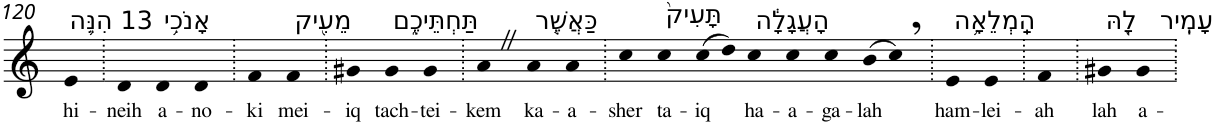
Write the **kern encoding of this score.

**kern	**text
*part1	*part1
*staff1	*staff1
*I"Piano	*
*I'Pno	*
!!LO:PB:g=z
*clefG2	*
*k[]	*
=120	=120
!LO:TX:a:t=13 הִנֵּ֛ה	!
!	!LO:LY:b
4e	hi-
=121.	=121.
!	!LO:LY:b
4d	-neih
!LO:TX:a:t=אָנֹכִ֥י	!
!	!LO:LY:b
4d	a-
!	!LO:LY:b
4d	-no-
=122.	=122.
!	!LO:LY:b
4f	-ki
!LO:TX:a:t=מֵעִ֖יק	!
!	!LO:LY:b
4f	mei-
=123.	=123.
!	!LO:LY:b
4g#X	-iq
!LO:TX:a:t=תַּחְתֵּיכֶ֑ם	!
!	!LO:LY:b
4g#	tach-
!	!LO:LY:b
4g#	-tei-
=124.	=124.
!	!LO:LY:b
4aZ	-kem
!LO:TX:a:t=כַּאֲשֶׁ֤ר	!
!	!LO:LY:b
4a	ka-
!	!LO:LY:b
4a	-a-
=125.	=125.
!	!LO:LY:b
4cc	-sher
!LO:TX:a:t=תָּעִיק֙	!
!	!LO:LY:b
4cc	ta-
!	!LO:LY:b
(>8cc	-iq
8dd)	.
!LO:TX:a:t=הָעֲגָלָ֔ה	!
!	!LO:LY:b
4cc	ha-
!	!LO:LY:b
4cc	-a-
!	!LO:LY:b
4cc	-ga-
!	!LO:LY:b
(>8b	-lah
8cc,)	.
=126.	=126.
!LO:TX:a:t=הַֽמְלֵאָ֥ה	!
!	!LO:LY:b
4e	ham-
!	!LO:LY:b
4e	-lei-
=127.	=127.
!	!LO:LY:b
4f	-ah
=128.	=128.
!LO:TX:a:t=לָ֖הּ	!
!	!LO:LY:b
4g#X	lah
!LO:TX:a:t=עָמִֽיר	!
!	!LO:LY:b
4g#	a-
=.	=.
*-	*-
